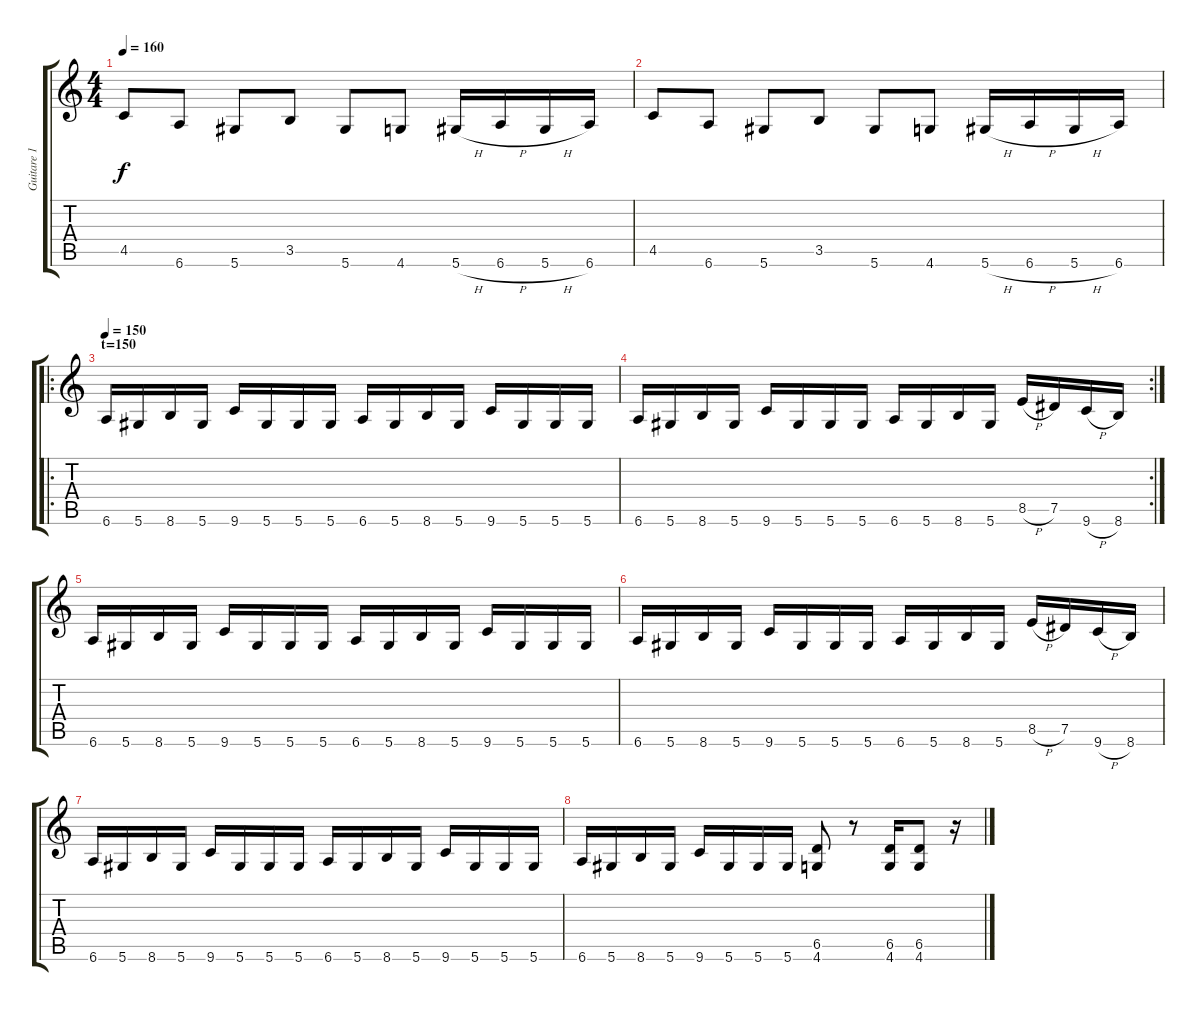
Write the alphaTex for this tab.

\track ("Guitare 1" "Guitare 1") {instrument distortionguitar}
\staff {score tabs}
\tuning (Eb4 Bb3 Gb3 Db3 Ab2 Eb2) {hide}
\ts (4 4)
\tempo 160
\clef g2
\ks c
4.5.8{dy f} 6.6.8 5.6.8 3.5.8 5.6.8 4.6.8 5.6{h}.16 6.6{h}.16 5.6{h}.16 6.6.16 |
4.5.8 6.6.8 5.6.8 3.5.8 5.6.8 4.6.8 5.6{h}.16 6.6{h}.16 5.6{h}.16 6.6.16 |
\ro
\section ("" "t=150")
\tempo 150
6.6.16 5.6.16 8.6.16 5.6.16 9.6.16 5.6.16 5.6.16 5.6.16 6.6.16 5.6.16 8.6.16 5.6.16 9.6.16 5.6.16 5.6.16 5.6.16 |
\rc 2
6.6.16 5.6.16 8.6.16 5.6.16 9.6.16 5.6.16 5.6.16 5.6.16 6.6.16 5.6.16 8.6.16 5.6.16 8.5{h}.16 7.5.16 9.6{h}.16 8.6.16 |
6.6.16 5.6.16 8.6.16 5.6.16 9.6.16 5.6.16 5.6.16 5.6.16 6.6.16 5.6.16 8.6.16 5.6.16 9.6.16 5.6.16 5.6.16 5.6.16 |
6.6.16 5.6.16 8.6.16 5.6.16 9.6.16 5.6.16 5.6.16 5.6.16 6.6.16 5.6.16 8.6.16 5.6.16 8.5{h}.16 7.5.16 9.6{h}.16 8.6.16 |
6.6.16 5.6.16 8.6.16 5.6.16 9.6.16 5.6.16 5.6.16 5.6.16 6.6.16 5.6.16 8.6.16 5.6.16 9.6.16 5.6.16 5.6.16 5.6.16 |
6.6.16 5.6.16 8.6.16 5.6.16 9.6.16 5.6.16 5.6.16 5.6.16 (6.5 4.6).8 r.8 (6.5 4.6).16 (6.5 4.6).8 r.16
